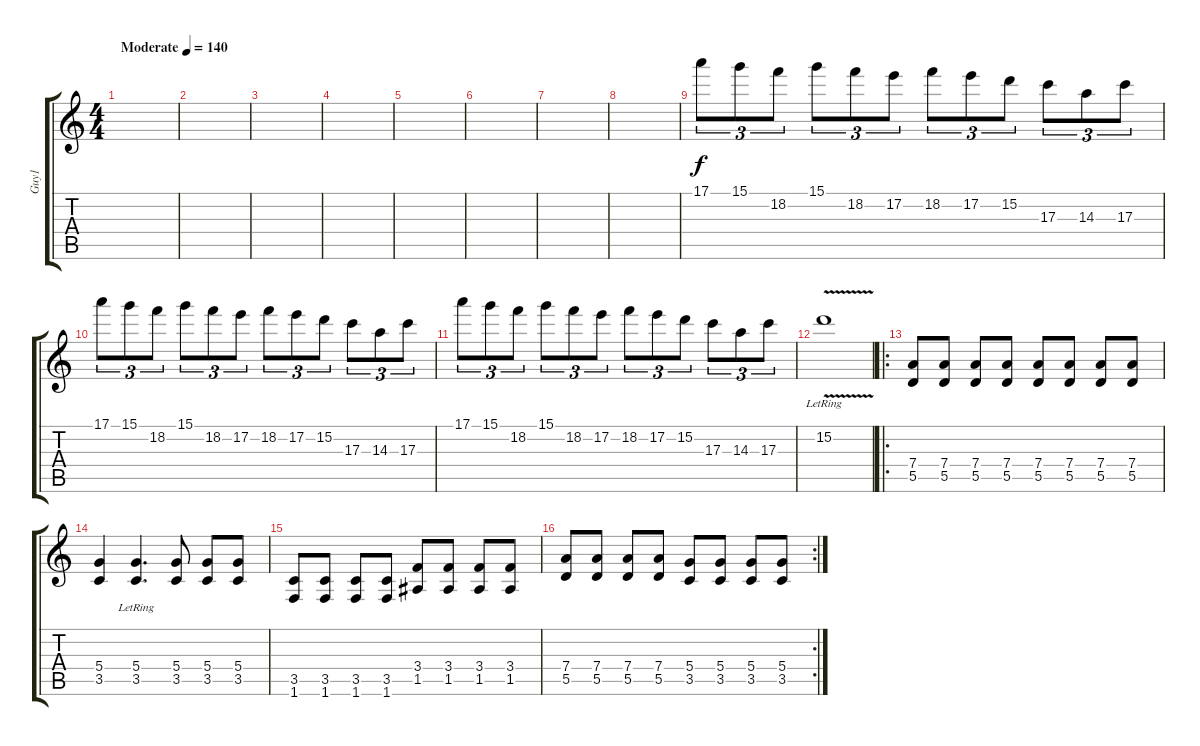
\track ("Guy1" "Guy1") {instrument overdrivenguitar}
\staff {score tabs}
\tuning (E4 B3 G3 D3 A2 E2) {hide}
\ts (4 4)
\tempo (140 "Moderate")
\clef g2
\ks c
|
|
|
|
|
|
|
|
17.1.8{tu (3 2)} 15.1.8{tu (3 2)} 18.2.8{tu (3 2)} 15.1.8{tu (3 2)} 18.2.8{tu (3 2)} 17.2.8{tu (3 2)} 18.2.8{tu (3 2)} 17.2.8{tu (3 2)} 15.2.8{tu (3 2)} 17.3.8{tu (3 2)} 14.3.8{tu (3 2)} 17.3.8{tu (3 2)} |
17.1.8{tu (3 2)} 15.1.8{tu (3 2)} 18.2.8{tu (3 2)} 15.1.8{tu (3 2)} 18.2.8{tu (3 2)} 17.2.8{tu (3 2)} 18.2.8{tu (3 2)} 17.2.8{tu (3 2)} 15.2.8{tu (3 2)} 17.3.8{tu (3 2)} 14.3.8{tu (3 2)} 17.3.8{tu (3 2)} |
17.1.8{tu (3 2)} 15.1.8{tu (3 2)} 18.2.8{tu (3 2)} 15.1.8{tu (3 2)} 18.2.8{tu (3 2)} 17.2.8{tu (3 2)} 18.2.8{tu (3 2)} 17.2.8{tu (3 2)} 15.2.8{tu (3 2)} 17.3.8{tu (3 2)} 14.3.8{tu (3 2)} 17.3.8{tu (3 2)} |
15.2{v lr}.1 |
\ro
(7.4 5.5).8 (7.4 5.5).8 (7.4 5.5).8 (7.4 5.5).8 (7.4 5.5).8 (7.4 5.5).8 (7.4 5.5).8 (7.4 5.5).8 |
(5.4 3.5).4 (5.4 3.5{lr}).4{d} (5.4 3.5).8 (5.4 3.5).8 (5.4 3.5).8 |
(3.5 1.6).8 (3.5 1.6).8 (3.5 1.6).8 (3.5 1.6).8 (3.4 1.5).8 (3.4 1.5).8 (3.4 1.5).8 (3.4 1.5).8 |
\rc 2
(7.4 5.5).8 (7.4 5.5).8 (7.4 5.5).8 (7.4 5.5).8 (5.4 3.5).8 (5.4 3.5).8 (5.4 3.5).8 (5.4 3.5).8
